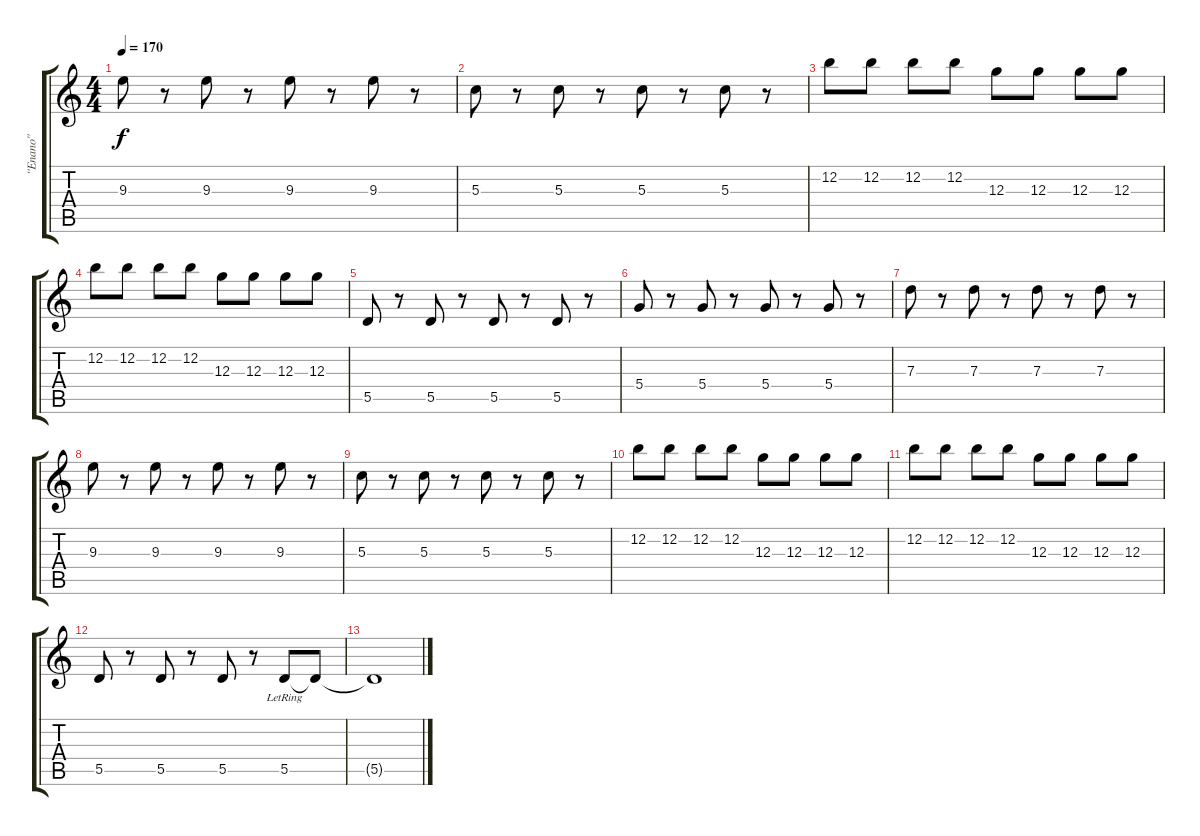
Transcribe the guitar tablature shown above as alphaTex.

\track ("''Enano''" "''Enano''") {instrument overdrivenguitar}
\staff {score tabs}
\tuning (E4 B3 G3 D3 A2 E2) {hide}
\ts (4 4)
\tempo 170
\clef g2
\ks c
9.3.8{dy f} r.8 9.3.8 r.8 9.3.8 r.8 9.3.8 r.8 |
5.3.8 r.8 5.3.8 r.8 5.3.8 r.8 5.3.8 r.8 |
12.2.8 12.2.8 12.2.8 12.2.8 12.3.8 12.3.8 12.3.8 12.3.8 |
12.2.8 12.2.8 12.2.8 12.2.8 12.3.8 12.3.8 12.3.8 12.3.8 |
5.5.8 r.8 5.5.8 r.8 5.5.8 r.8 5.5.8 r.8 |
5.4.8 r.8 5.4.8 r.8 5.4.8 r.8 5.4.8 r.8 |
7.3.8 r.8 7.3.8 r.8 7.3.8 r.8 7.3.8 r.8 |
9.3.8 r.8 9.3.8 r.8 9.3.8 r.8 9.3.8 r.8 |
5.3.8 r.8 5.3.8 r.8 5.3.8 r.8 5.3.8 r.8 |
12.2.8 12.2.8 12.2.8 12.2.8 12.3.8 12.3.8 12.3.8 12.3.8 |
12.2.8 12.2.8 12.2.8 12.2.8 12.3.8 12.3.8 12.3.8 12.3.8 |
5.5.8 r.8 5.5.8 r.8 5.5.8 r.8 5.5{lr}.8 5.5{t}.8 |
5.5{t}.1
